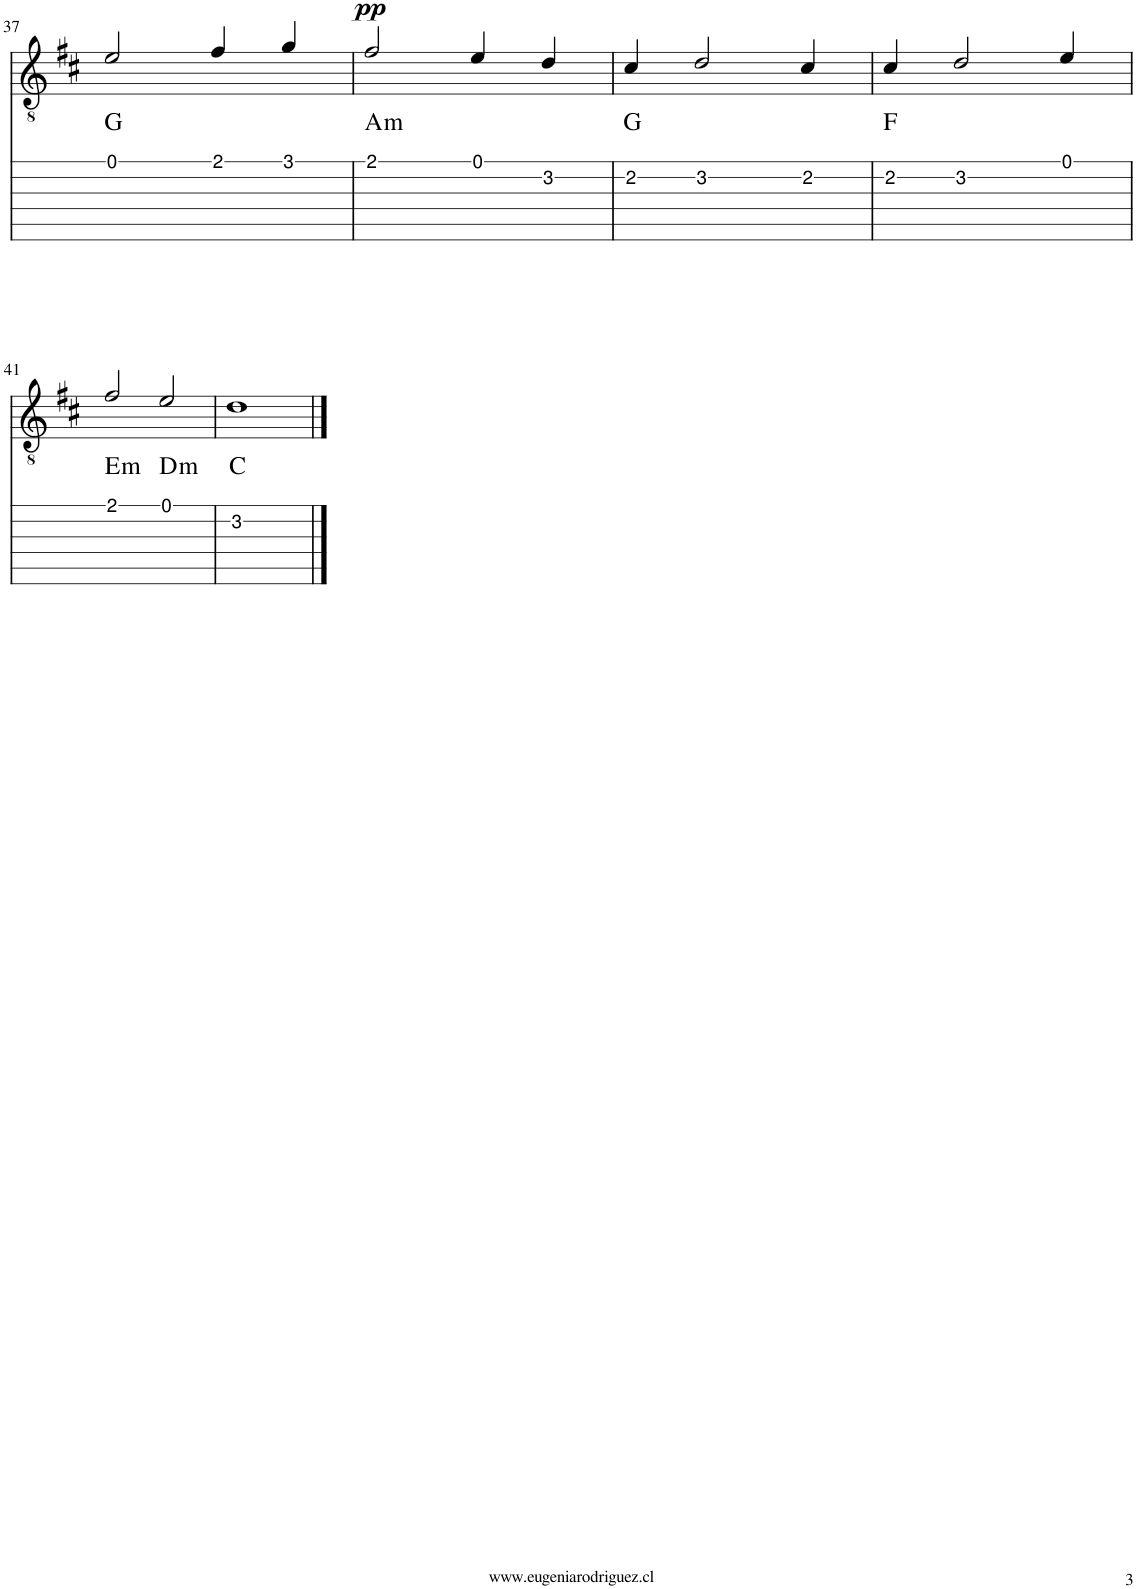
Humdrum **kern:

**kern	**kern	**dynam	**harte
*part1	*part1	*part1	*part1
*staff2	*staff1	*staff1/2	*
*I"Guitarra clásica	*	*	*
*I'Guit.	*	*	*
!!LO:PB:g=z
*	*clefGv2	*	*
*k[f#c#]	*k[f#c#]	*	*
*M4/4	*M4/4	*	*
=37	=37	=37	=37
2e	2e/	.	G:maj
4f#	4f#/	.	.
4g	4g/	.	.
=38	=38	=38	=38
!	!	!LO:DY:a	!LO:H:kt=m
2f#	2f#/	pp	A:min
4e	4e/	.	.
4d	4d/	.	.
=39	=39	=39	=39
4c#	4c#/	.	G:maj
2d	2d/	.	.
4c#	4c#/	.	.
=40	=40	=40	=40
4c#	4c#/	.	F:maj
2d	2d/	.	.
4e	4e/	.	.
!!LO:LB:g=z
=41	=41	=41	=41
!	!	!	!LO:H:kt=m
2f#	2f#/	.	E:min
!	!	!	!LO:H:kt=m
2e	2e/	.	D:min
=42	=42	=42	=42
1d	1d	.	C:maj
==	==	==	==
*-	*-	*-	*-
